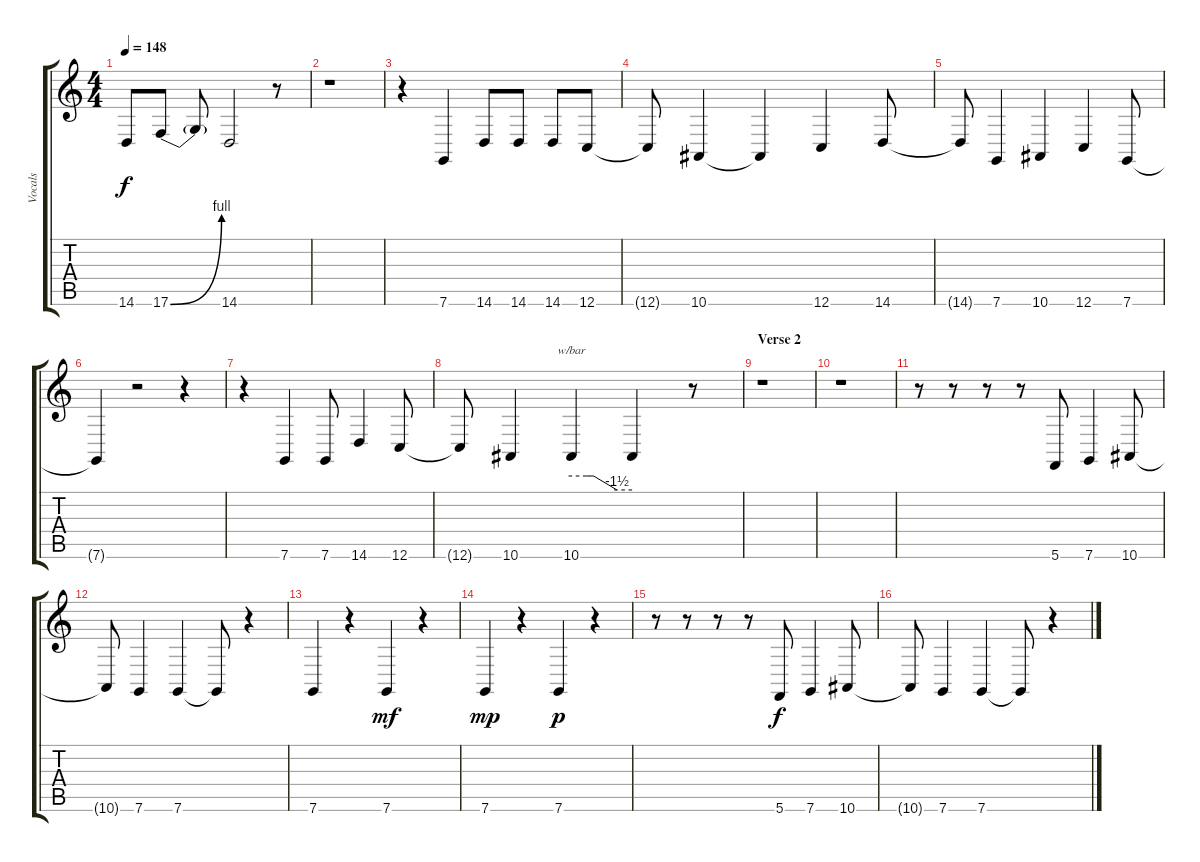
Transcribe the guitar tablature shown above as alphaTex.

\track ("Vocals" "Vocals") {instrument lead2sawtooth}
\staff {score tabs}
\tuning (D4 A3 F3 C3 G2 C2) {hide}
\ts (4 4)
\tempo 148
\clef g2
\ks c
14.6{t}.8{dy f} 17.6{be (bend 0 0 60 4)}.8 17.6{t}.8 14.6.2 r.8 |
r.1 |
r.4 7.6.4 14.6.8 14.6.8 14.6.8 12.6.8 |
12.6{t}.8 10.6.4 10.6{t}.4 12.6.4 14.6.8 |
14.6{t}.8 7.6.4 10.6.4 12.6.4 7.6.8 |
7.6{t}.4 r.2 r.4 |
r.4 7.6.4 7.6.8 14.6.4 12.6.8 |
12.6{t}.8 10.6.4 10.6.4{tbe (custom default 0 0 15 0 22 0 45 -6 60 -6)} 10.6{t}.4 r.8 |
\section ("" "Verse 2")
r.1{volume 12} |
r.1 |
r.8 r.8 r.8 r.8 5.6.8 7.6.4 10.6.8 |
10.6{t}.8 7.6.4 7.6.4 7.6{t}.8 r.4 |
7.6.4 r.4 7.6.4{dy mf} r.4 |
7.6.4{dy mp} r.4 7.6.4{dy p} r.4 |
r.8 r.8 r.8 r.8 5.6.8{dy f} 7.6.4 10.6.8 |
10.6{t}.8 7.6.4 7.6.4 7.6{t}.8 r.4
